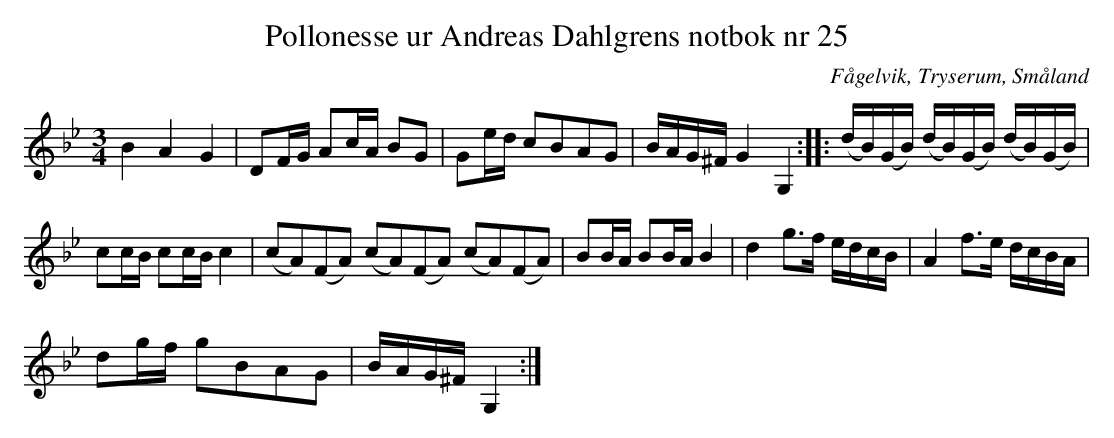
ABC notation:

X:1
T:Pollonesse ur Andreas Dahlgrens notbok nr 25
O:Fågelvik, Tryserum, Småland
M:3/4
L:1/8
K:Gm
B2 A2 G2 | DF/G/ Ac/A/ BG | Ge/d/ cBAG | B/A/G/^F/ G2 G,2 :: (d/B/)(G/B/) (d/B/)(G/B/) (d/B/)(G/B/) |
cc/B/ cc/B/ c2 | (cA)(FA) (cA)(FA) (cA)(FA) | BB/A/ BB/A/ B2 | d2 g>f e/d/c/B/ | A2 f>e d/c/B/A/ |
dg/f/ gBAG | B/A/G/^F/ G,2 :|
